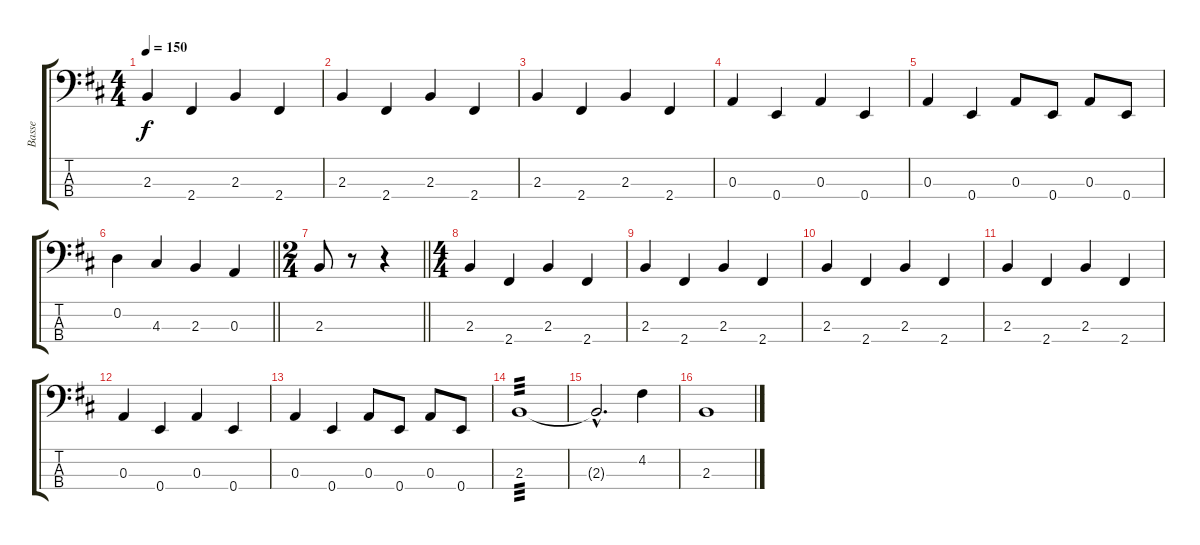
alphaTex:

\track ("Basse" "Basse") {instrument electricbassfinger}
\staff {score tabs}
\tuning (G2 D2 A1 E1) {hide}
\ts (4 4)
\tempo 150
\clef f4
\ks d
2.3.4{dy f} 2.4.4 2.3.4 2.4.4 |
2.3.4 2.4.4 2.3.4 2.4.4 |
2.3.4 2.4.4 2.3.4 2.4.4 |
0.3.4 0.4.4 0.3.4 0.4.4 |
0.3.4 0.4.4 0.3.8 0.4.8 0.3.8 0.4.8 |
\barLineRight lightlight
0.2.4 4.3.4 2.3.4 0.3.4 |
\ts (2 4)
\barLineRight lightlight
2.3.8 r.8 r.4 |
\ts (4 4)
2.3.4 2.4.4 2.3.4 2.4.4 |
2.3.4 2.4.4 2.3.4 2.4.4 |
2.3.4 2.4.4 2.3.4 2.4.4 |
2.3.4 2.4.4 2.3.4 2.4.4 |
0.3.4 0.4.4 0.3.4 0.4.4 |
0.3.4 0.4.4 0.3.8 0.4.8 0.3.8 0.4.8 |
2.3.1{tp 3} |
2.3{hac t}.2{d} 4.2.4 |
2.3.1
